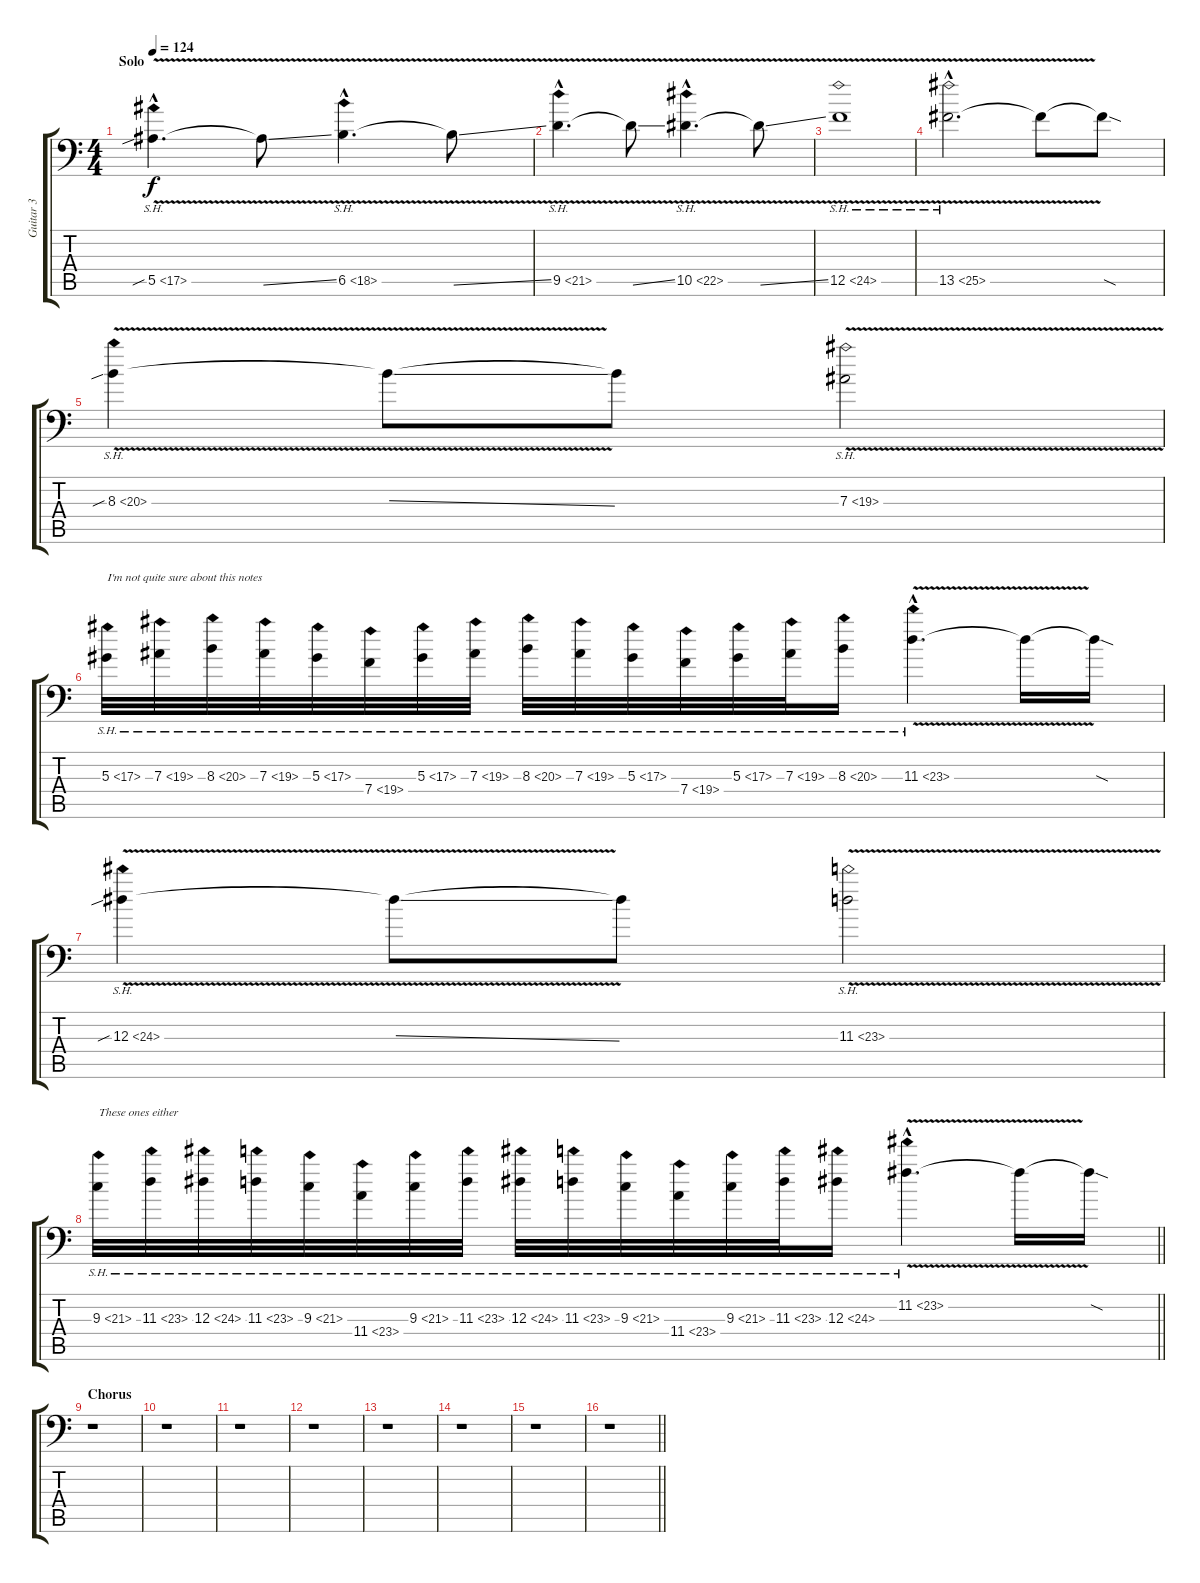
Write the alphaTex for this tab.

\track ("Guitar 3" "Guitar 3") {instrument distortionguitar}
\staff {score tabs}
\tuning (C4 G3 Eb3 Bb2 F2 Bb1) {hide}
\ts (4 4)
\section ("" "Solo")
\tempo 124
\clef f4
\ks c
5.5{sh 12 v sib hac}.4{d dy f} 5.5{ss t}.8 6.5{sh 12 v hac}.4{d} 6.5{ss t}.8 |
9.5{sh 12 v hac}.4{d} 9.5{ss t}.8 10.5{sh 12 v hac}.4{d} 10.5{ss t}.8 |
12.5{sh 12 v}.1 |
13.5{sh 12 v hac}.2{d} 13.5{t}.8 13.5{sod t}.8 |
8.3{sh 12 v sib}.4 8.3{ss t}.8 8.3{t}.8 7.3{sh 12 v}.2 |
5.3{sh 12}.32{txt "I'm not quite sure about this notes"} 7.3{sh 12}.32 8.3{sh 12}.32 7.3{sh 12}.32 5.3{sh 12}.32 7.4{sh 12}.32 5.3{sh 12}.32 7.3{sh 12}.32 8.3{sh 12}.32 7.3{sh 12}.32 5.3{sh 12}.32 7.4{sh 12}.32 5.3{sh 12}.32 7.3{sh 12}.32 8.3{sh 12}.16 11.3{sh 12 v hac}.4{d} 11.3{t}.16 11.3{sod t}.16 |
12.3{sh 12 v sib}.4 12.3{ss t}.8 12.3{t}.8 11.3{sh 12 v}.2 |
\barLineRight lightlight
9.3{sh 12}.32{txt "These ones either"} 11.3{sh 12}.32 12.3{sh 12}.32 11.3{sh 12}.32 9.3{sh 12}.32 11.4{sh 12}.32 9.3{sh 12}.32 11.3{sh 12}.32 12.3{sh 12}.32 11.3{sh 12}.32 9.3{sh 12}.32 11.4{sh 12}.32 9.3{sh 12}.32 11.3{sh 12}.32 12.3{sh 12}.16 11.2{sh 12 v hac}.4{d} 11.2{t}.16 11.2{sod t}.16 |
\section ("" "Chorus")
r.1 |
r.1 |
r.1 |
r.1 |
r.1 |
r.1 |
r.1 |
\barLineRight lightlight
r.1
